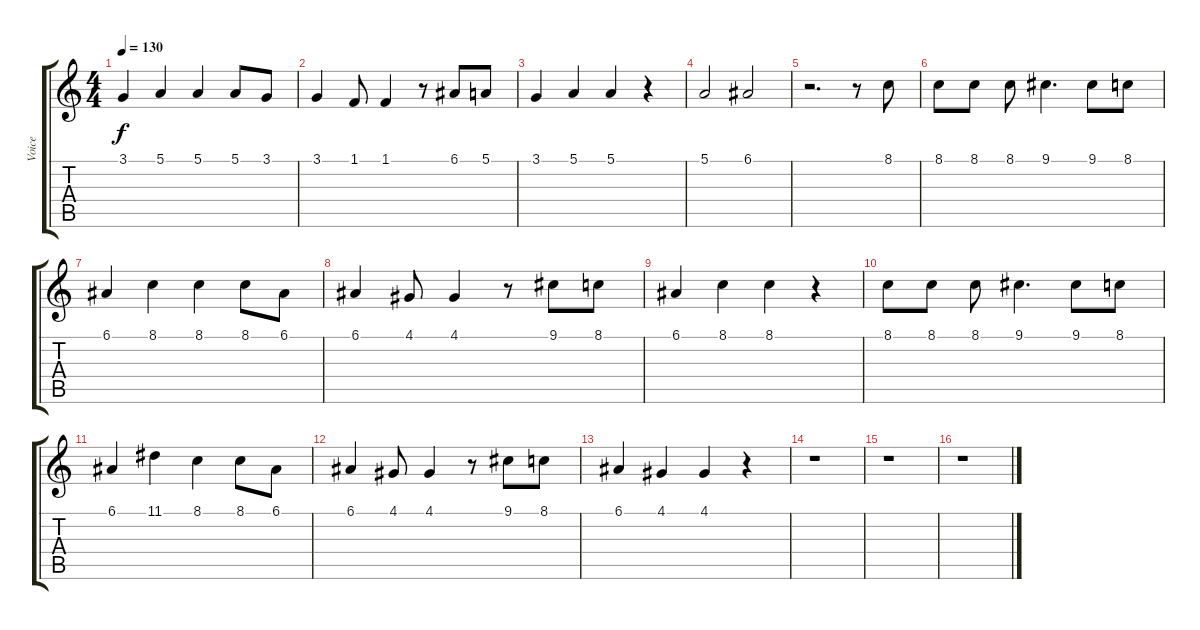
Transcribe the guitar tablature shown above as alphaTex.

\track ("Voice" "Voice") {instrument choiraahs}
\staff {score tabs}
\tuning (E4 B3 G3 D3 A2 E2) {hide}
\ts (4 4)
\tempo 130
\clef g2
\ks c
3.1.4{dy f} 5.1.4 5.1.4 5.1.8 3.1.8 |
3.1.4 1.1.8 1.1.4 r.8 6.1.8 5.1.8 |
3.1.4 5.1.4 5.1.4 r.4 |
5.1.2 6.1.2 |
r.2{d} r.8 8.1.8 |
8.1.8 8.1.8 8.1.8 9.1.4{d} 9.1.8 8.1.8 |
6.1.4 8.1.4 8.1.4 8.1.8 6.1.8 |
6.1.4 4.1.8 4.1.4 r.8 9.1.8 8.1.8 |
6.1.4 8.1.4 8.1.4 r.4 |
8.1.8 8.1.8 8.1.8 9.1.4{d} 9.1.8 8.1.8 |
6.1.4 11.1.4 8.1.4 8.1.8 6.1.8 |
6.1.4 4.1.8 4.1.4 r.8 9.1.8 8.1.8 |
6.1.4 4.1.4 4.1.4 r.4 |
r.1 |
r.1 |
r.1
